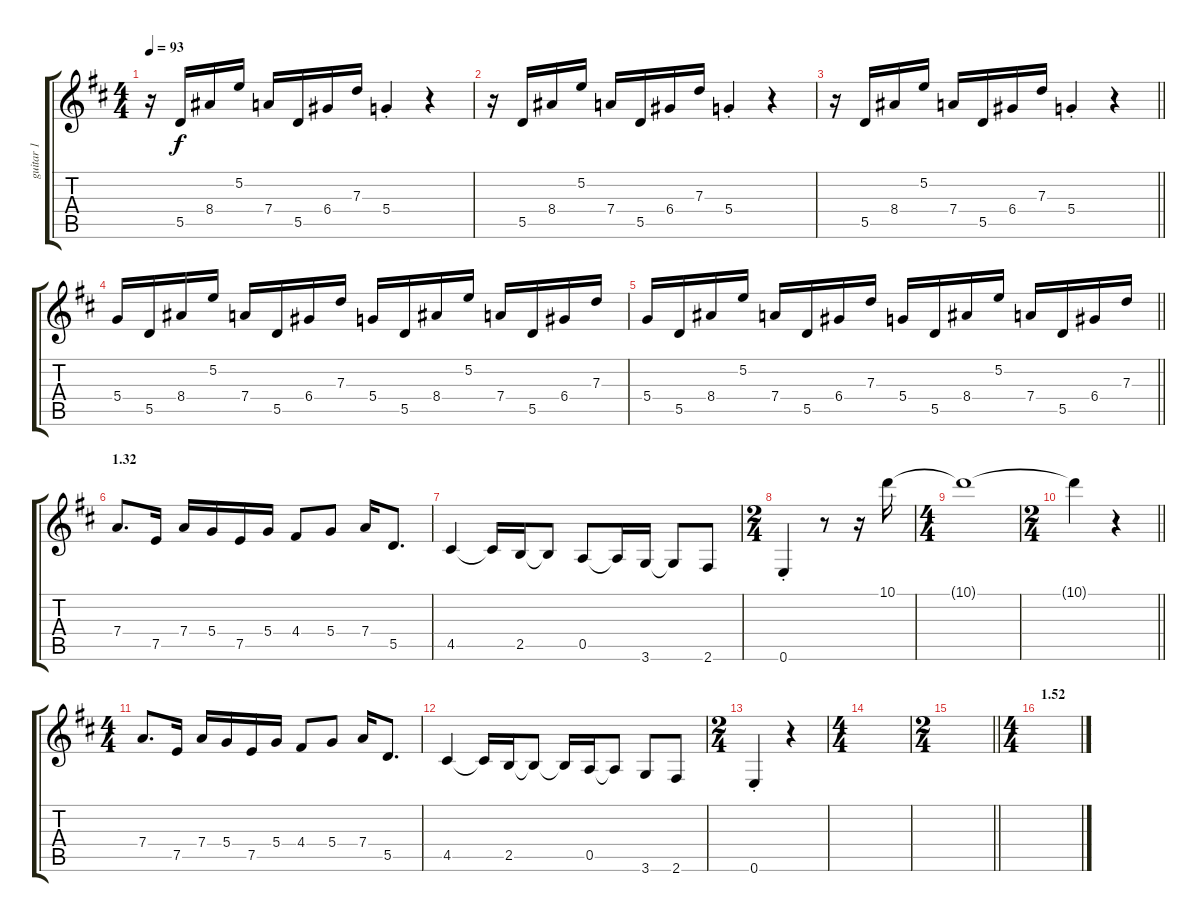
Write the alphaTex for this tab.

\track ("guitar 1" "guitar 1") {instrument distortionguitar}
\staff {score tabs}
\tuning (E4 B3 G3 D3 A2 E2) {hide}
\ts (4 4)
\tempo 93
\clef g2
\ks d
r.16{dy f} 5.5.16 8.4.16 5.2.16 7.4.16 5.5.16 6.4.16 7.3.16 5.4{st}.4 r.4 |
r.16 5.5.16 8.4.16 5.2.16 7.4.16 5.5.16 6.4.16 7.3.16 5.4{st}.4 r.4 |
\barLineRight lightlight
r.16 5.5.16 8.4.16 5.2.16 7.4.16 5.5.16 6.4.16 7.3.16 5.4{st}.4 r.4 |
5.4.16 5.5.16 8.4.16 5.2.16 7.4.16 5.5.16 6.4.16 7.3.16 5.4.16 5.5.16 8.4.16 5.2.16 7.4.16 5.5.16 6.4.16 7.3.16 |
\barLineRight lightlight
5.4.16 5.5.16 8.4.16 5.2.16 7.4.16 5.5.16 6.4.16 7.3.16 5.4.16 5.5.16 8.4.16 5.2.16 7.4.16 5.5.16 6.4.16 7.3.16 |
\section ("" "1.32")
7.4.8{d} 7.5.16 7.4.16 5.4.16 7.5.16 5.4.16 4.4.8 5.4.8 7.4.16 5.5.8{d} |
4.5.4 4.5{t}.16 2.5.16 2.5{t}.8 0.5.8 0.5{t}.16 3.6.16 3.6{t}.8 2.6.8 |
\ts (2 4)
0.6{st}.4 r.8 r.16 10.1.16 |
\ts (4 4)
10.1{t}.1 |
\ts (2 4)
\barLineRight lightlight
10.1{t}.4 r.4 |
\ts (4 4)
7.4.8{d} 7.5.16 7.4.16 5.4.16 7.5.16 5.4.16 4.4.8 5.4.8 7.4.16 5.5.8{d} |
4.5.4 4.5{t}.16 2.5.16 2.5{t}.8 2.5{t}.16 0.5.16 0.5{t}.8 3.6.8 2.6.8 |
\ts (2 4)
0.6{st}.4 r.4 |
\ts (4 4)
|
\ts (2 4)
\barLineRight lightlight
|
\ts (4 4)
\section ("" "1.52")
